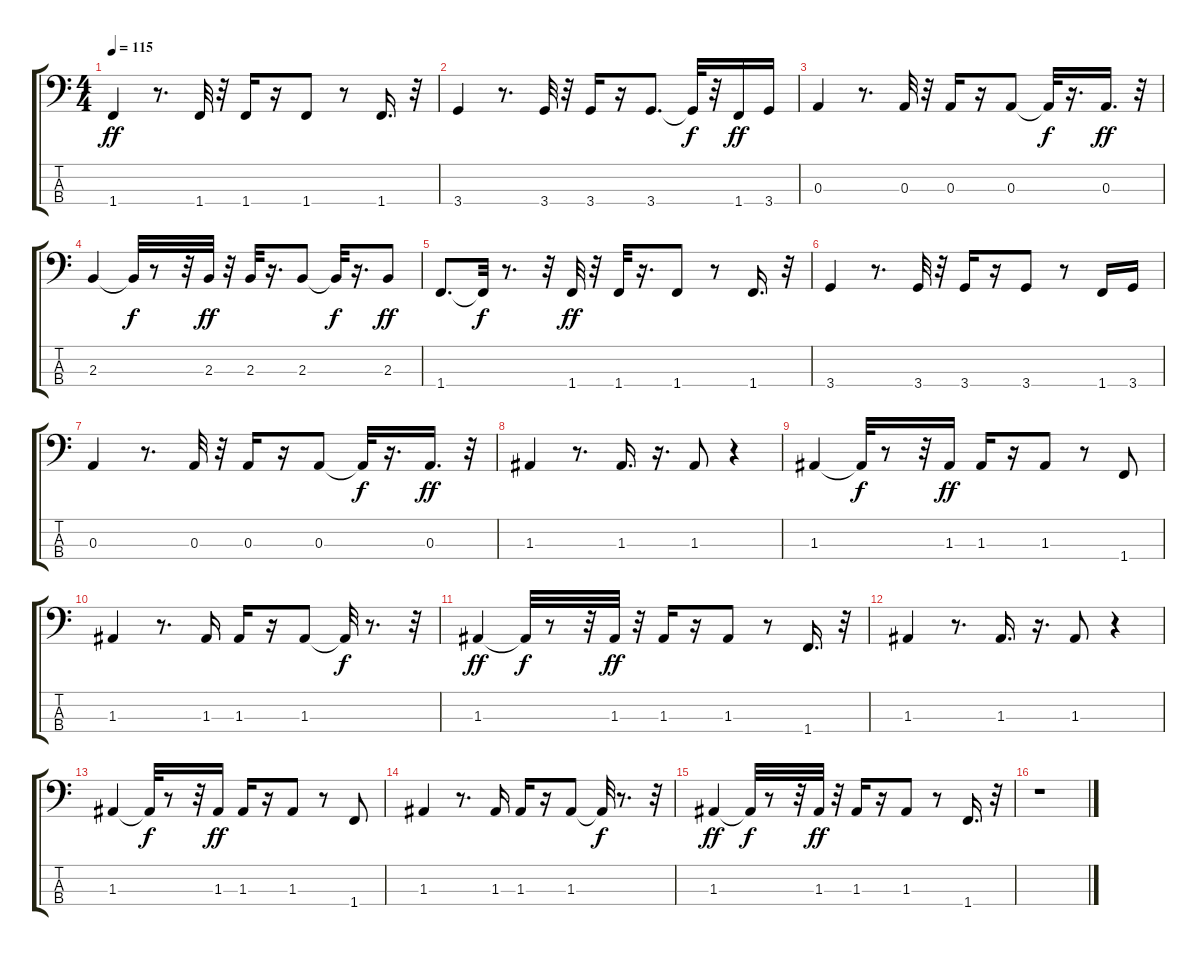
\track "" {instrument electricbassfinger}
\staff {score tabs}
\tuning (G2 D2 A1 E1) {hide}
\ts (4 4)
\tempo 115
\clef f4
\ks c
1.4.4{dy ff} r.8{d} 1.4.32 r.32 1.4.16 r.16 1.4.8 r.8 1.4.16{d} r.32 |
3.4.4 r.8{d} 3.4.32 r.32 3.4.16 r.16 3.4.8{d} 3.4{t}.32{dy f} r.32 1.4.16{dy ff} 3.4.16 |
0.3.4 r.8{d} 0.3.32 r.32 0.3.16 r.16 0.3.8 0.3{t}.32{dy f} r.16{d} 0.3.16{d dy ff} r.32 |
2.3.4 2.3{t}.32{dy f} r.8 r.32 2.3.32{dy ff} r.32 2.3.32 r.16{d} 2.3.8 2.3{t}.32{dy f} r.16{d} 2.3.8{dy ff} |
1.4.8{d} 1.4{t}.32{dy f} r.8{d} r.32 1.4.32{dy ff} r.32 1.4.32 r.16{d} 1.4.8 r.8 1.4.16{d} r.32 |
3.4.4 r.8{d} 3.4.32 r.32 3.4.16 r.16 3.4.8 r.8 1.4.16 3.4.16 |
0.3.4 r.8{d} 0.3.32 r.32 0.3.16 r.16 0.3.8 0.3{t}.32{dy f} r.16{d} 0.3.16{d dy ff} r.32 |
1.3.4 r.8{d} 1.3.16{d} r.16{d} 1.3.8 r.4 |
1.3.4 1.3{t}.32{dy f} r.8 r.32 1.3.16{dy ff} 1.3.16 r.16 1.3.8 r.8 1.4.8 |
1.3.4 r.8{d} 1.3.16 1.3.16 r.16 1.3.8 1.3{t}.32{dy f} r.8{d} r.32 |
1.3.4{dy ff} 1.3{t}.32{dy f} r.8 r.32 1.3.32{dy ff} r.32 1.3.16 r.16 1.3.8 r.8 1.4.16{d} r.32 |
1.3.4 r.8{d} 1.3.16{d} r.16{d} 1.3.8 r.4 |
1.3.4 1.3{t}.32{dy f} r.8 r.32 1.3.16{dy ff} 1.3.16 r.16 1.3.8 r.8 1.4.8 |
1.3.4 r.8{d} 1.3.16 1.3.16 r.16 1.3.8 1.3{t}.32{dy f} r.8{d} r.32 |
1.3.4{dy ff} 1.3{t}.32{dy f} r.8 r.32 1.3.32{dy ff} r.32 1.3.16 r.16 1.3.8 r.8 1.4.16{d} r.32 |
r.1
